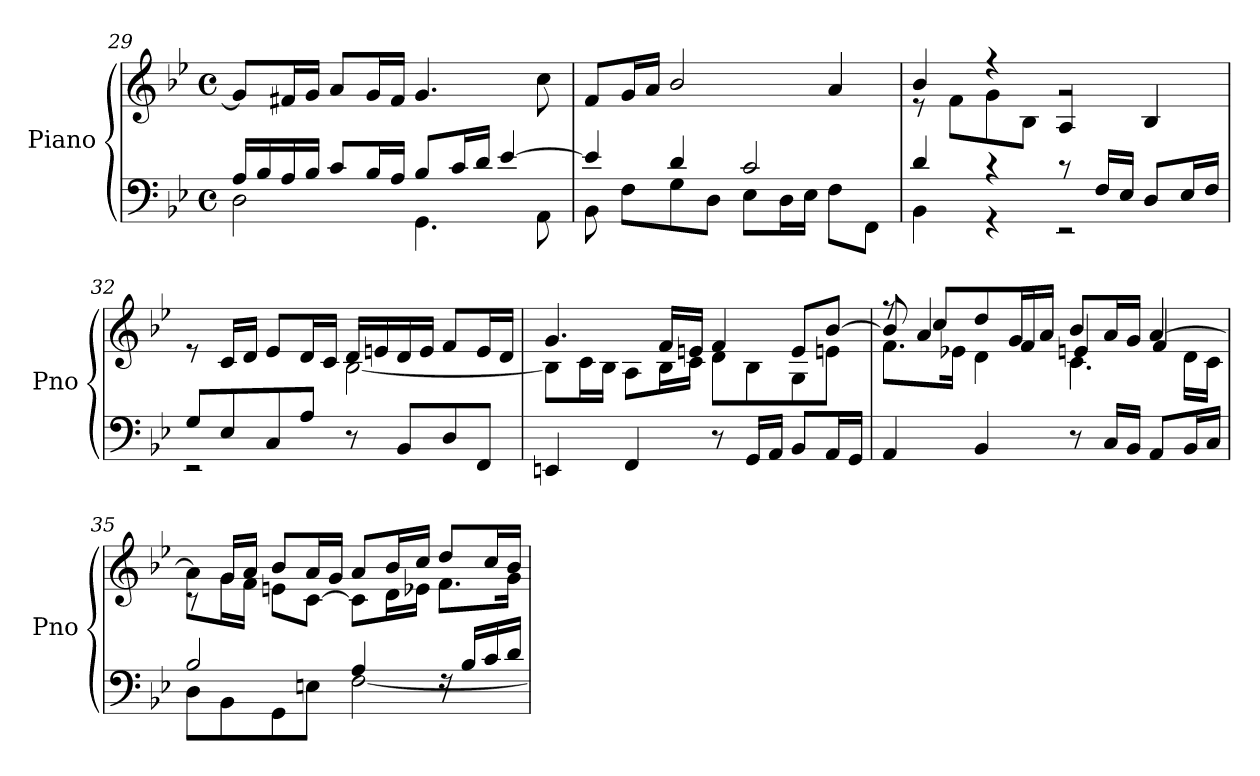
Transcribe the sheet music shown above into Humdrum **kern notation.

**kern	**kern
*part1	*part1
*staff2	*staff1
*I"Piano	*
*I'Pno	*
*clefF4	*clefG2
*k[b-e-]	*k[b-e-]
*M4/4	*M4/4
*met(c)	*met(c)
=29	=29
*^	*
16A/LL	2D\	8g/L]
16B-/	.	.
16A/	.	16f#X/L
16B-/JJ	.	16g/JJ
8c/L	.	8a/L
16B-/L	.	16g/L
16A/JJ	.	16f#/JJ
8B-/L	4.GG\	4.g/
16c/L	.	.
16d/JJ	.	.
[4e-/	.	.
.	8AA\	8cc\
!!LO:LB:g=z
=30	=30	=30
4e-/]	8BB-\	8f/L
.	8F\L	16g/L
.	.	16a/JJ
4d/	8G\	2b-/
.	8D\J	.
2c/	8E-\L	.
.	16D\L	.
.	16E-\JJ	.
.	8F\L	4a/
.	8FF\J	.
=31	=31	=31
*	*	*^
4d/	4BB-\	4b-/	8re
.	.	.	8f\L
4r	4r	4r	8g\
.	.	.	8B-\J
8r	2r	2rg	4A/
16F/LL	.	.	.
16E-/JJ	.	.	.
8D/L	.	.	4B-/
16E-/L	.	.	.
16F/JJ	.	.	.
=32	=32	=32	=32
8G/L	2r	8re	2rddyy
8E-/	.	16c/LL	.
.	.	16d/JJ	.
8C/	.	8e-/L	.
8A/J	.	16d/L	.
.	.	16c/JJ	.
8r	2ryy	16d/LL	[2B-\
.	.	16en/	.
8BB-/L	.	16d/	.
.	.	16e/JJ	.
8D/	.	8f/L	.
8FF/J	.	16e/L	.
.	.	16d/JJ	.
*v	*v	*	*
!!LO:PB:g=z	!!
=33	=33	=33
4EEn/	4.g/	8B-\L]
.	.	16c\L
.	.	16B-\JJ
4FF/	.	8A\L
.	16f/LL	16B-\L
.	16en/JJ	16c\JJ
8r	4f/	8d\L
16GG/LL	.	8B-\
16AA/JJ	.	.
8BB-/L	8e/L	8G\
16AA/L	[8b-/J	8en\J
16GG/JJ	.	.
=34	=34	=34
*	*	*^
4AA/	8b-/]	8.f\L	8rff
.	4a/	.	8cc/L
.	.	16e-X\Jk	.
4BB-/	.	4d\	8dd/
.	16g/LL	.	8f/J
.	16a/JJ	.	.
8r	8b-/L	4.c\	4en/
16C/LL	16a/L	.	.
16BB-/JJ	16g/JJ	.	.
8AA/L	[4a/	.	4f/
16BB-/L	.	16d\LL	.
16C/JJ	.	16c\JJ	.
*	*	*v	*v
=35	=35	=35
*^	*	*
2B-/	8D\L	8a\L]	8r
.	8BB-\	16g\L	16g/LL
.	.	16f\JJ	16a/JJ
.	8GG\	8en\L	8b-/L
.	8En\J	[8c\J	16a/L
.	.	.	16g/JJ
4A/	[2F\	8c\L]	8a/L
.	.	16d\L	16b-/L
.	.	16e-X\JJ	16cc/JJ
16rF	.	8.f\L	8dd/L
16B-/LL	.	.	.
16c/	.	.	16cc/L
16d/JJ	.	16g\Jk	16b-/JJ
*v	*v	*	*
*	*v	*v
=	=
*-	*-
